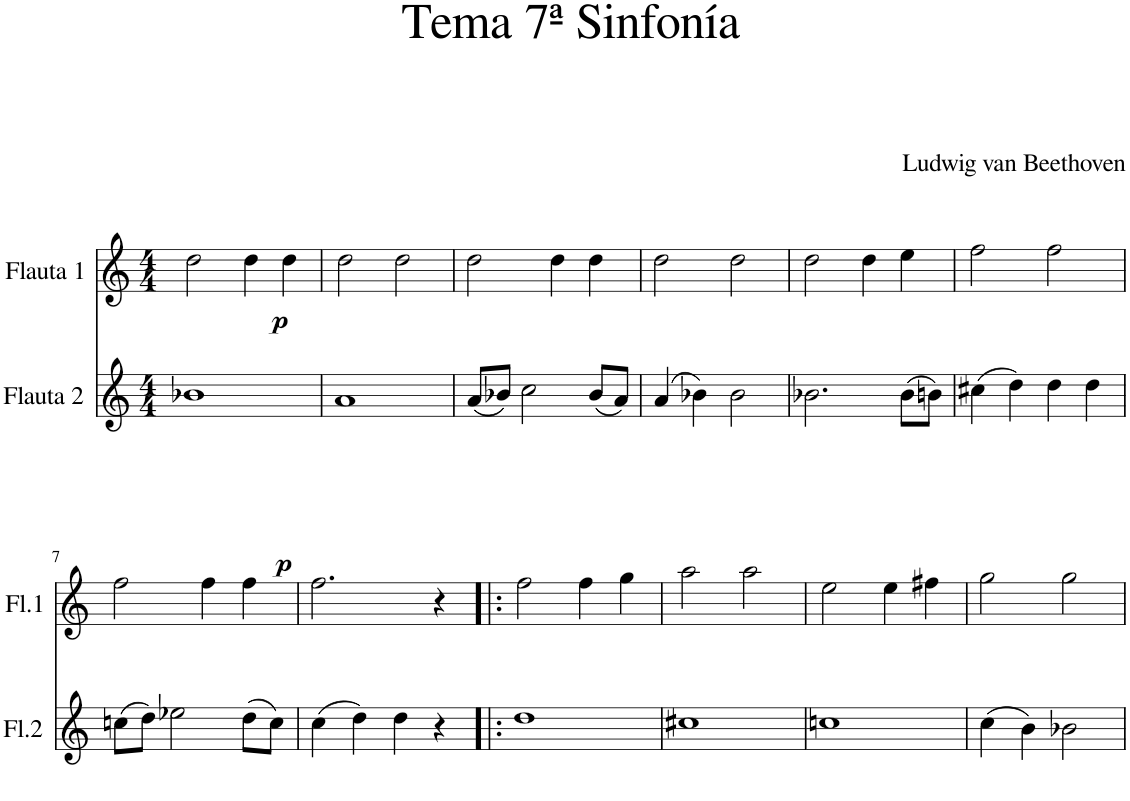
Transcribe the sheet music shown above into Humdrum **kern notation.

**kern	**dynam	**kern	**dynam
*part2	*part2	*part1	*part1
*staff2	*staff2	*staff1	*staff1
*I"Flauta 2	*	*I"Flauta 1	*
*I'Fl.2	*	*I'Fl.1	*
*clefG2	*	*clefG2	*
*k[]	*	*k[]	*
*M4/4	*	*M4/4	*
=1	=1	=1	=1
!	!LO:DY:b	!	!LO:DY:b
1b-X	p	2dd\	p
.	.	4dd\	.
.	.	4dd\	.
=2	=2	=2	=2
1a	.	2dd\	.
.	.	2dd\	.
=3	=3	=3	=3
(8a/L	.	2dd\	.
8b-X/J)	.	.	.
2cc\	.	.	.
.	.	4dd\	.
(8b-/L	.	4dd\	.
8a/J)	.	.	.
=4	=4	=4	=4
(4a/	.	2dd\	.
4b-X\)	.	.	.
2b-\	.	2dd\	.
=5	=5	=5	=5
2.b-X\	.	2dd\	.
.	.	4dd\	.
(8b-\L	.	4ee\	.
8bn\J)	.	.	.
=6	=6	=6	=6
(4cc#X\	.	2ff\	.
4dd\)	.	.	.
4dd\	.	2ff\	.
4dd\	.	.	.
!!LO:LB:g=z
=7	=7	=7	=7
(8ccn\L	.	2ff\	.
8dd\J)	.	.	.
2ee-X\	.	.	.
.	.	4ff\	.
(8dd\L	.	4ff\	.
8cc\J)	.	.	.
=8	=8	=8	=8
(4cc\	.	2.ff\	.
4dd\)	.	.	.
4dd\	.	.	.
4r	.	4r	.
=9!|:	=9!|:	=9!|:	=9!|:
1dd	.	2ff\	.
.	.	4ff\	.
.	.	4gg\	.
=10	=10	=10	=10
1cc#X	.	2aa\	.
.	.	2aa\	.
=11	=11	=11	=11
1ccn	.	2ee\	.
.	.	4ee\	.
.	.	4ff#X\	.
=12	=12	=12	=12
(4cc\	.	2gg\	.
4b\)	.	.	.
2b-X\	.	2gg\	.
=	=	=	=
*-	*-	*-	*-
